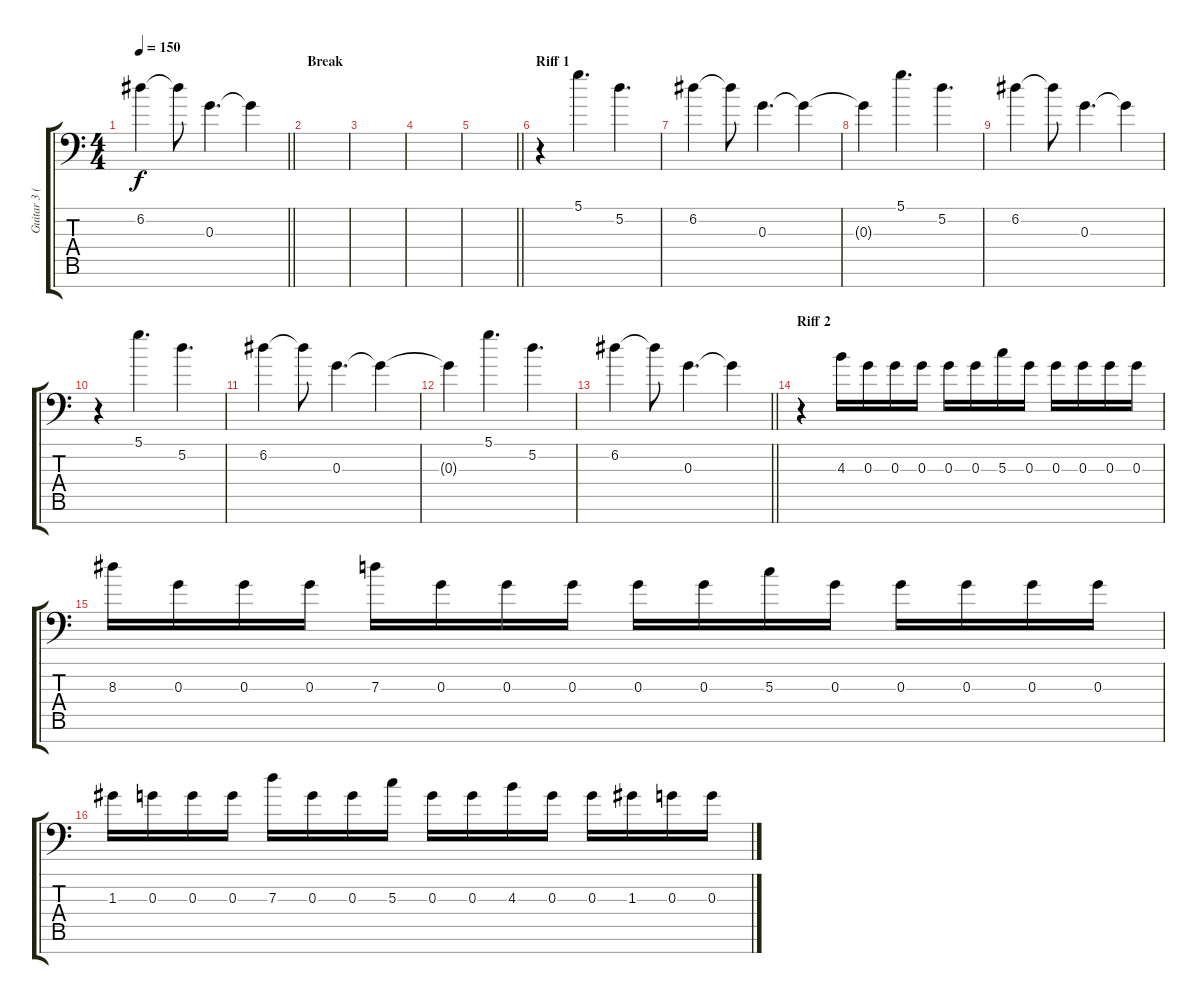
\track ("Guitar 3 (Delay)" "Guitar 3 (") {instrument distortionguitar}
\staff {score tabs}
\tuning (D4 A3 G3 C3 G2 D2 G1) {hide}
\ts (4 4)
\tempo 150
\clef f4
\barLineRight lightlight
\ks c
6.2.4{dy f} 6.2{t}.8 0.3.4{d} 0.3{t}.4 |
\section ("" "Break")
|
|
|
\barLineRight lightlight
|
\section ("" "Riff 1")
r.4 5.1.4{d} 5.2.4{d} |
6.2.4 6.2{t}.8 0.3.4{d} 0.3{t}.4 |
0.3{t}.4 5.1.4{d} 5.2.4{d} |
6.2.4 6.2{t}.8 0.3.4{d} 0.3{t}.4 |
r.4 5.1.4{d} 5.2.4{d} |
6.2.4 6.2{t}.8 0.3.4{d} 0.3{t}.4 |
0.3{t}.4 5.1.4{d} 5.2.4{d} |
\barLineRight lightlight
6.2.4 6.2{t}.8 0.3.4{d} 0.3{t}.4 |
\section ("" "Riff 2")
r.4 4.3.16 0.3.16 0.3.16 0.3.16 0.3.16 0.3.16 5.3.16 0.3.16 0.3.16 0.3.16 0.3.16 0.3.16 |
8.3.16 0.3.16 0.3.16 0.3.16 7.3.16 0.3.16 0.3.16 0.3.16 0.3.16 0.3.16 5.3.16 0.3.16 0.3.16 0.3.16 0.3.16 0.3.16 |
1.3.16 0.3.16 0.3.16 0.3.16 7.3.16 0.3.16 0.3.16 5.3.16 0.3.16 0.3.16 4.3.16 0.3.16 0.3.16 1.3.16 0.3.16 0.3.16
